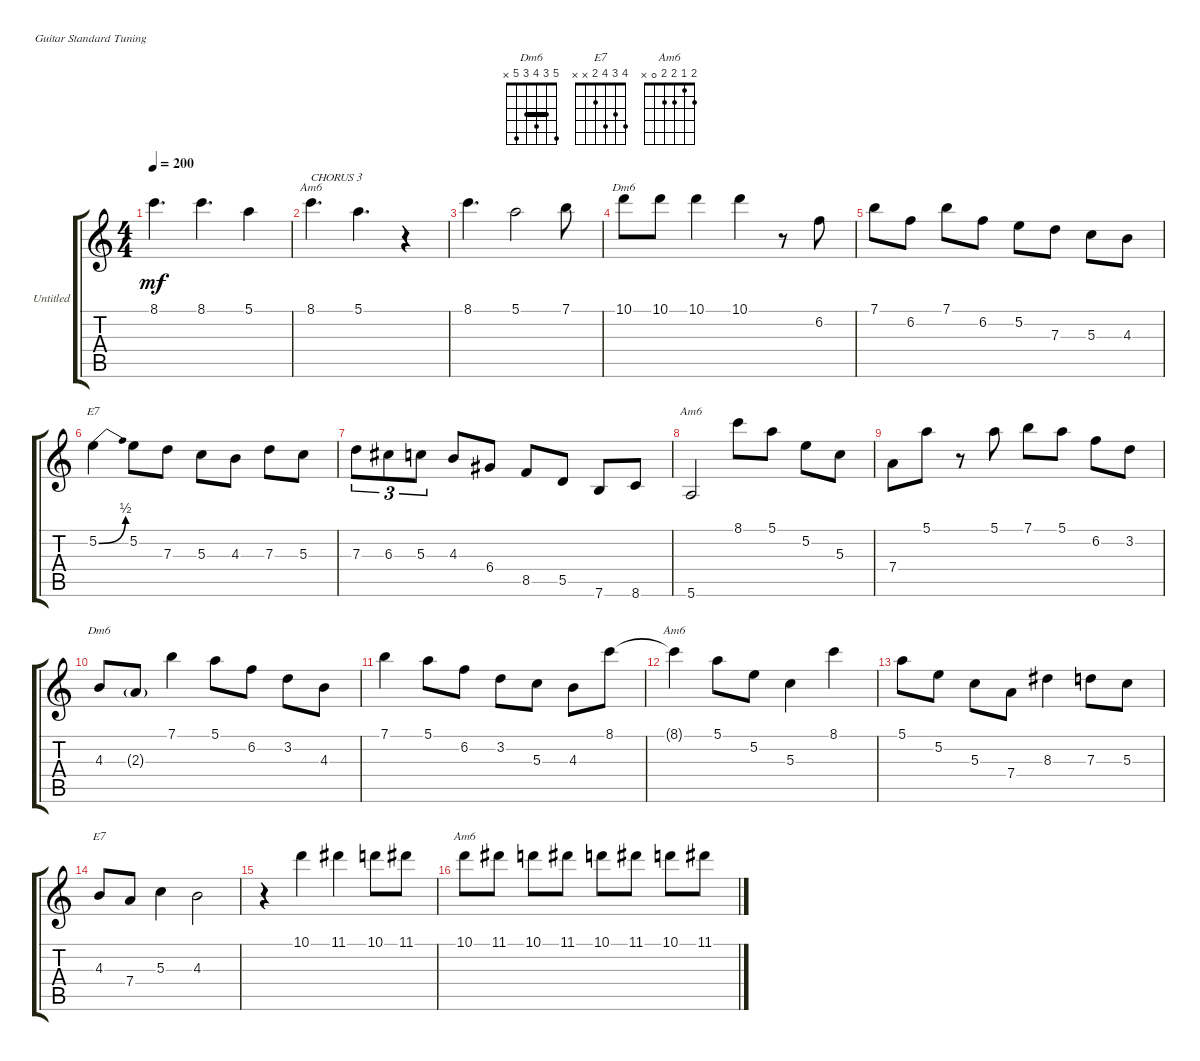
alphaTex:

\bracketExtendMode groupsimilarinstruments
\firstSystemTrackNameOrientation horizontal
\otherSystemsTrackNameOrientation horizontal
\track ("Untitled" "Untitled") {instrument acousticguitarnylon}
\staff {score tabs}
\tuning (E4 B3 G3 D3 A2 E2)
\chord ("Dm6" 5 3 4 3 5 x) {showfingering false barre 3}
\chord ("E7" 4 3 4 2 x x) {showfingering false}
\chord ("Am6" 2 1 2 2 0 x) {showfingering false}
\ts (4 4)
\tempo 200
\clef g2
\ks c
8.1.4{d dy mf} 8.1.4{d} 5.1.4 |
8.1.4{d ch "Am6" txt "CHORUS 3"} 5.1.4{d} r.4 |
8.1.4{d} 5.1.2 7.1.8 |
10.1.8{ch "Dm6"} 10.1.8 10.1.4 10.1.4 r.8 6.2.8 |
7.1.8 6.2.8 7.1.8 6.2.8 5.2.8 7.3.8 5.3.8 4.3.8 |
5.2{be (bend 0 0 15 2)}.4{ch "E7"} 5.2.8 7.3.8 5.3.8 4.3.8 7.3.8 5.3.8 |
7.3.8{tu (3 2)} 6.3.8{tu (3 2)} 5.3.8{tu (3 2)} 4.3.8 6.4.8 8.5.8 5.5.8 7.6.8 8.6.8 |
5.6.2{ch "Am6"} 8.1.8 5.1.8 5.2.8 5.3.8 |
7.4.8 5.1.8 r.8 5.1.8 7.1.8 5.1.8 6.2.8 3.2.8 |
4.3.8{ch "Dm6"} 2.3{g}.8 7.1.4 5.1.8 6.2.8 3.2.8 4.3.8 |
7.1.4 5.1.8 6.2.8 3.2.8 5.3.8 4.3.8 8.1.8 |
8.1{t}.4{ch "Am6"} 5.1.8 5.2.8 5.3.4 8.1.4 |
5.1.8 5.2.8 5.3.8 7.4.8 8.3.4 7.3.8 5.3.8 |
4.3.8{ch "E7"} 7.4.8 5.3.4 4.3.2 |
r.4 10.1.4 11.1.4 10.1.8 11.1.8 |
10.1.8{ch "Am6"} 11.1.8 10.1.8 11.1.8 10.1.8 11.1.8 10.1.8 11.1.8
